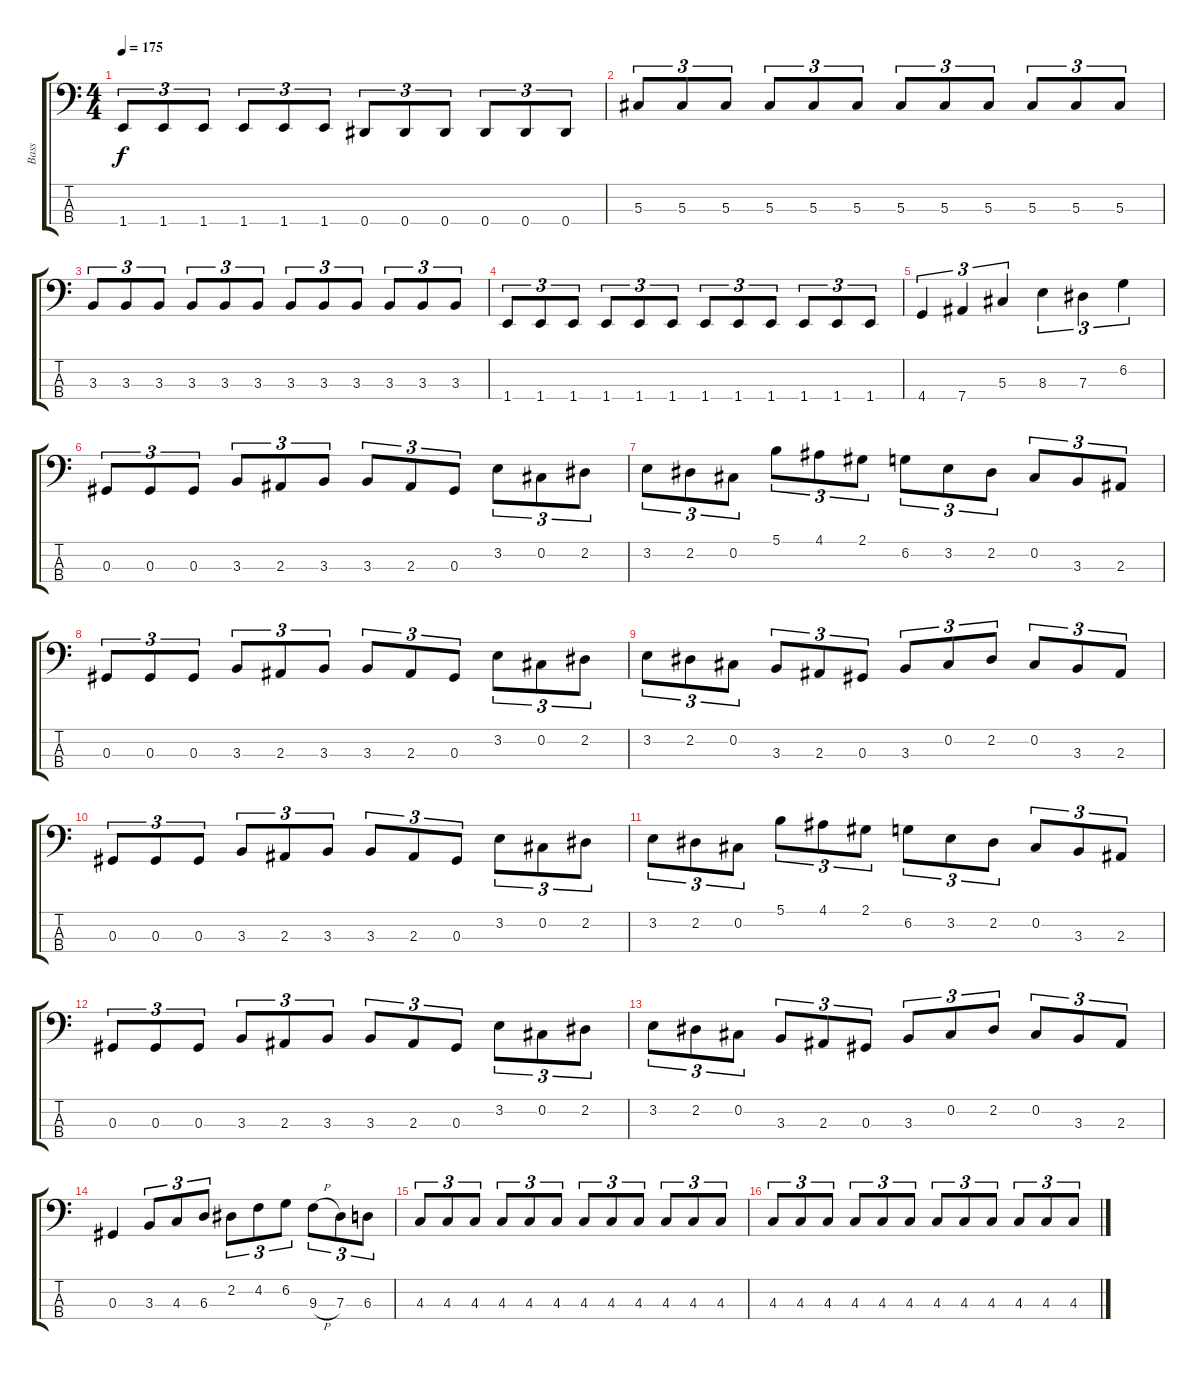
\track ("Bass" "Bass") {instrument electricbasspick}
\staff {score tabs}
\tuning (Gb2 Db2 Ab1 Eb1) {hide}
\ts (4 4)
\tempo 175
\clef f4
\ks c
1.4.8{tu (3 2) dy f} 1.4.8{tu (3 2)} 1.4.8{tu (3 2)} 1.4.8{tu (3 2)} 1.4.8{tu (3 2)} 1.4.8{tu (3 2)} 0.4.8{tu (3 2)} 0.4.8{tu (3 2)} 0.4.8{tu (3 2)} 0.4.8{tu (3 2)} 0.4.8{tu (3 2)} 0.4.8{tu (3 2)} |
5.3.8{tu (3 2)} 5.3.8{tu (3 2)} 5.3.8{tu (3 2)} 5.3.8{tu (3 2)} 5.3.8{tu (3 2)} 5.3.8{tu (3 2)} 5.3.8{tu (3 2)} 5.3.8{tu (3 2)} 5.3.8{tu (3 2)} 5.3.8{tu (3 2)} 5.3.8{tu (3 2)} 5.3.8{tu (3 2)} |
3.3.8{tu (3 2)} 3.3.8{tu (3 2)} 3.3.8{tu (3 2)} 3.3.8{tu (3 2)} 3.3.8{tu (3 2)} 3.3.8{tu (3 2)} 3.3.8{tu (3 2)} 3.3.8{tu (3 2)} 3.3.8{tu (3 2)} 3.3.8{tu (3 2)} 3.3.8{tu (3 2)} 3.3.8{tu (3 2)} |
1.4.8{tu (3 2)} 1.4.8{tu (3 2)} 1.4.8{tu (3 2)} 1.4.8{tu (3 2)} 1.4.8{tu (3 2)} 1.4.8{tu (3 2)} 1.4.8{tu (3 2)} 1.4.8{tu (3 2)} 1.4.8{tu (3 2)} 1.4.8{tu (3 2)} 1.4.8{tu (3 2)} 1.4.8{tu (3 2)} |
4.4.4{tu (3 2)} 7.4.4{tu (3 2)} 5.3.4{tu (3 2)} 8.3.4{tu (3 2)} 7.3.4{tu (3 2)} 6.2.4{tu (3 2)} |
0.3.8{tu (3 2)} 0.3.8{tu (3 2)} 0.3.8{tu (3 2)} 3.3.8{tu (3 2)} 2.3.8{tu (3 2)} 3.3.8{tu (3 2)} 3.3.8{tu (3 2)} 2.3.8{tu (3 2)} 0.3.8{tu (3 2)} 3.2.8{tu (3 2)} 0.2.8{tu (3 2)} 2.2.8{tu (3 2)} |
3.2.8{tu (3 2)} 2.2.8{tu (3 2)} 0.2.8{tu (3 2)} 5.1.8{tu (3 2)} 4.1.8{tu (3 2)} 2.1.8{tu (3 2)} 6.2.8{tu (3 2)} 3.2.8{tu (3 2)} 2.2.8{tu (3 2)} 0.2.8{tu (3 2)} 3.3.8{tu (3 2)} 2.3.8{tu (3 2)} |
0.3.8{tu (3 2)} 0.3.8{tu (3 2)} 0.3.8{tu (3 2)} 3.3.8{tu (3 2)} 2.3.8{tu (3 2)} 3.3.8{tu (3 2)} 3.3.8{tu (3 2)} 2.3.8{tu (3 2)} 0.3.8{tu (3 2)} 3.2.8{tu (3 2)} 0.2.8{tu (3 2)} 2.2.8{tu (3 2)} |
3.2.8{tu (3 2)} 2.2.8{tu (3 2)} 0.2.8{tu (3 2)} 3.3.8{tu (3 2)} 2.3.8{tu (3 2)} 0.3.8{tu (3 2)} 3.3.8{tu (3 2)} 0.2.8{tu (3 2)} 2.2.8{tu (3 2)} 0.2.8{tu (3 2)} 3.3.8{tu (3 2)} 2.3.8{tu (3 2)} |
0.3.8{tu (3 2)} 0.3.8{tu (3 2)} 0.3.8{tu (3 2)} 3.3.8{tu (3 2)} 2.3.8{tu (3 2)} 3.3.8{tu (3 2)} 3.3.8{tu (3 2)} 2.3.8{tu (3 2)} 0.3.8{tu (3 2)} 3.2.8{tu (3 2)} 0.2.8{tu (3 2)} 2.2.8{tu (3 2)} |
3.2.8{tu (3 2)} 2.2.8{tu (3 2)} 0.2.8{tu (3 2)} 5.1.8{tu (3 2)} 4.1.8{tu (3 2)} 2.1.8{tu (3 2)} 6.2.8{tu (3 2)} 3.2.8{tu (3 2)} 2.2.8{tu (3 2)} 0.2.8{tu (3 2)} 3.3.8{tu (3 2)} 2.3.8{tu (3 2)} |
0.3.8{tu (3 2)} 0.3.8{tu (3 2)} 0.3.8{tu (3 2)} 3.3.8{tu (3 2)} 2.3.8{tu (3 2)} 3.3.8{tu (3 2)} 3.3.8{tu (3 2)} 2.3.8{tu (3 2)} 0.3.8{tu (3 2)} 3.2.8{tu (3 2)} 0.2.8{tu (3 2)} 2.2.8{tu (3 2)} |
3.2.8{tu (3 2)} 2.2.8{tu (3 2)} 0.2.8{tu (3 2)} 3.3.8{tu (3 2)} 2.3.8{tu (3 2)} 0.3.8{tu (3 2)} 3.3.8{tu (3 2)} 0.2.8{tu (3 2)} 2.2.8{tu (3 2)} 0.2.8{tu (3 2)} 3.3.8{tu (3 2)} 2.3.8{tu (3 2)} |
0.3.4 3.3.8{tu (3 2)} 4.3.8{tu (3 2)} 6.3.8{tu (3 2)} 2.2.8{tu (3 2)} 4.2.8{tu (3 2)} 6.2.8{tu (3 2)} 9.3{h}.8{tu (3 2)} 7.3.8{tu (3 2)} 6.3.8{tu (3 2)} |
4.3.8{tu (3 2)} 4.3.8{tu (3 2)} 4.3.8{tu (3 2)} 4.3.8{tu (3 2)} 4.3.8{tu (3 2)} 4.3.8{tu (3 2)} 4.3.8{tu (3 2)} 4.3.8{tu (3 2)} 4.3.8{tu (3 2)} 4.3.8{tu (3 2)} 4.3.8{tu (3 2)} 4.3.8{tu (3 2)} |
4.3.8{tu (3 2)} 4.3.8{tu (3 2)} 4.3.8{tu (3 2)} 4.3.8{tu (3 2)} 4.3.8{tu (3 2)} 4.3.8{tu (3 2)} 4.3.8{tu (3 2)} 4.3.8{tu (3 2)} 4.3.8{tu (3 2)} 4.3.8{tu (3 2)} 4.3.8{tu (3 2)} 4.3.8{tu (3 2)}
